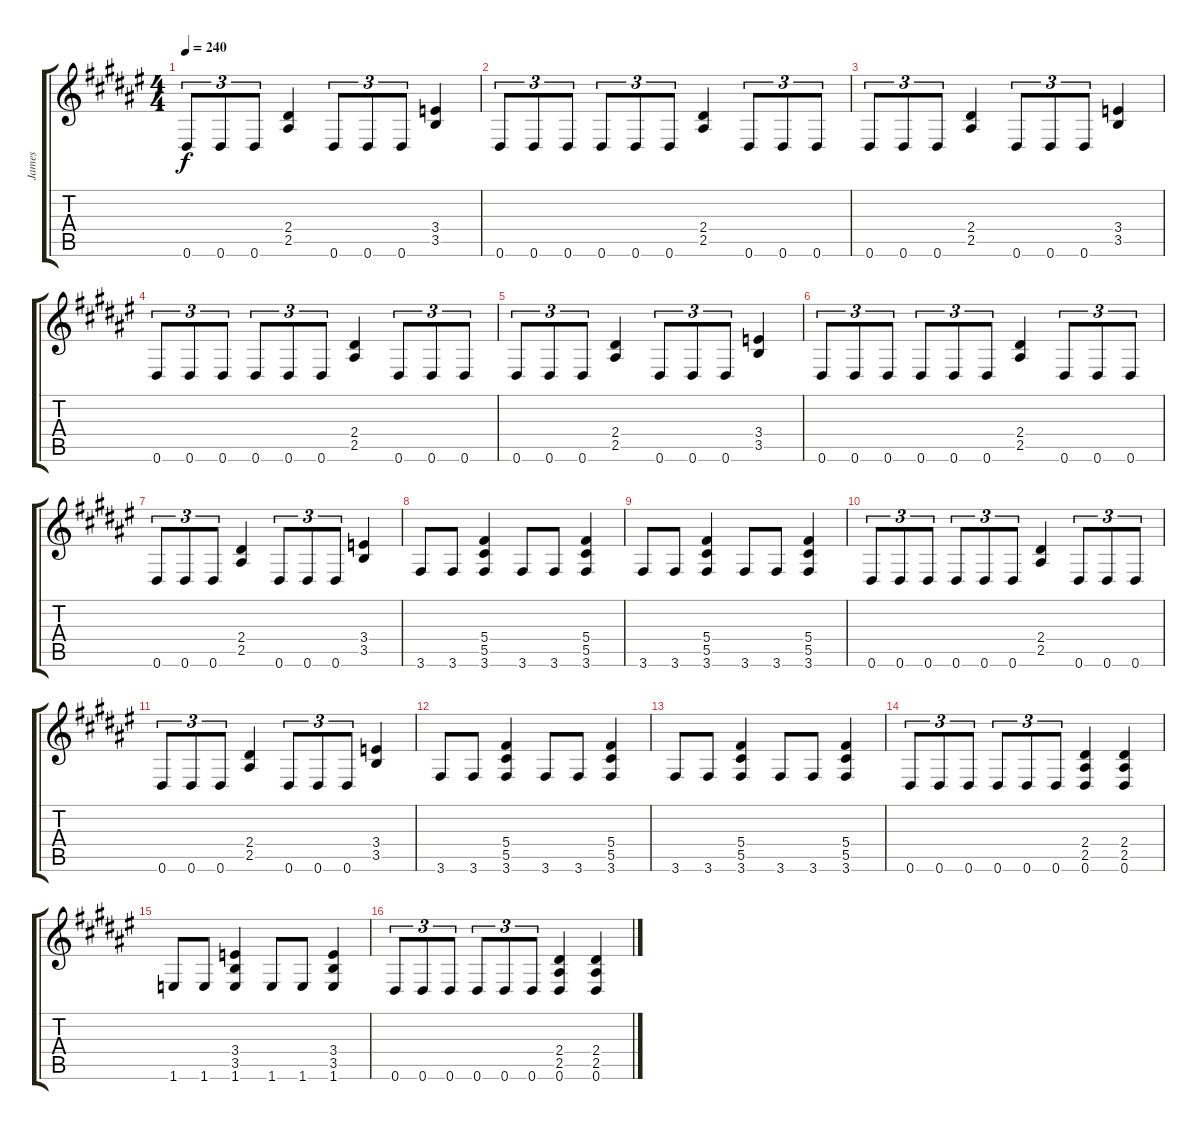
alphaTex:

\track ("James" "James") {instrument overdrivenguitar}
\staff {score tabs}
\tuning (Eb4 Bb3 Gb3 Db3 Ab2 Eb2) {hide}
\ts (4 4)
\tempo 240
\clef g2
\ks f#
0.6.8{tu (3 2) dy f} 0.6.8{tu (3 2)} 0.6.8{tu (3 2)} (2.4 2.5).4 0.6.8{tu (3 2)} 0.6.8{tu (3 2)} 0.6.8{tu (3 2)} (3.4 3.5).4 |
0.6.8{tu (3 2)} 0.6.8{tu (3 2)} 0.6.8{tu (3 2)} 0.6.8{tu (3 2)} 0.6.8{tu (3 2)} 0.6.8{tu (3 2)} (2.4 2.5).4 0.6.8{tu (3 2)} 0.6.8{tu (3 2)} 0.6.8{tu (3 2)} |
0.6.8{tu (3 2)} 0.6.8{tu (3 2)} 0.6.8{tu (3 2)} (2.4 2.5).4 0.6.8{tu (3 2)} 0.6.8{tu (3 2)} 0.6.8{tu (3 2)} (3.4 3.5).4 |
0.6.8{tu (3 2)} 0.6.8{tu (3 2)} 0.6.8{tu (3 2)} 0.6.8{tu (3 2)} 0.6.8{tu (3 2)} 0.6.8{tu (3 2)} (2.4 2.5).4 0.6.8{tu (3 2)} 0.6.8{tu (3 2)} 0.6.8{tu (3 2)} |
0.6.8{tu (3 2)} 0.6.8{tu (3 2)} 0.6.8{tu (3 2)} (2.4 2.5).4 0.6.8{tu (3 2)} 0.6.8{tu (3 2)} 0.6.8{tu (3 2)} (3.4 3.5).4 |
0.6.8{tu (3 2)} 0.6.8{tu (3 2)} 0.6.8{tu (3 2)} 0.6.8{tu (3 2)} 0.6.8{tu (3 2)} 0.6.8{tu (3 2)} (2.4 2.5).4 0.6.8{tu (3 2)} 0.6.8{tu (3 2)} 0.6.8{tu (3 2)} |
0.6.8{tu (3 2)} 0.6.8{tu (3 2)} 0.6.8{tu (3 2)} (2.4 2.5).4 0.6.8{tu (3 2)} 0.6.8{tu (3 2)} 0.6.8{tu (3 2)} (3.4 3.5).4 |
3.6.8 3.6.8 (5.4 5.5 3.6).4 3.6.8 3.6.8 (5.4 5.5 3.6).4 |
3.6.8 3.6.8 (5.4 5.5 3.6).4 3.6.8 3.6.8 (5.4 5.5 3.6).4 |
0.6.8{tu (3 2)} 0.6.8{tu (3 2)} 0.6.8{tu (3 2)} 0.6.8{tu (3 2)} 0.6.8{tu (3 2)} 0.6.8{tu (3 2)} (2.4 2.5).4 0.6.8{tu (3 2)} 0.6.8{tu (3 2)} 0.6.8{tu (3 2)} |
0.6.8{tu (3 2)} 0.6.8{tu (3 2)} 0.6.8{tu (3 2)} (2.4 2.5).4 0.6.8{tu (3 2)} 0.6.8{tu (3 2)} 0.6.8{tu (3 2)} (3.4 3.5).4 |
3.6.8 3.6.8 (5.4 5.5 3.6).4 3.6.8 3.6.8 (5.4 5.5 3.6).4 |
3.6.8 3.6.8 (5.4 5.5 3.6).4 3.6.8 3.6.8 (5.4 5.5 3.6).4 |
0.6.8{tu (3 2)} 0.6.8{tu (3 2)} 0.6.8{tu (3 2)} 0.6.8{tu (3 2)} 0.6.8{tu (3 2)} 0.6.8{tu (3 2)} (2.4 2.5 0.6).4 (2.4 2.5 0.6).4 |
1.6.8 1.6.8 (3.4 3.5 1.6).4 1.6.8 1.6.8 (3.4 3.5 1.6).4 |
0.6.8{tu (3 2)} 0.6.8{tu (3 2)} 0.6.8{tu (3 2)} 0.6.8{tu (3 2)} 0.6.8{tu (3 2)} 0.6.8{tu (3 2)} (2.4 2.5 0.6).4 (2.4 2.5 0.6).4
